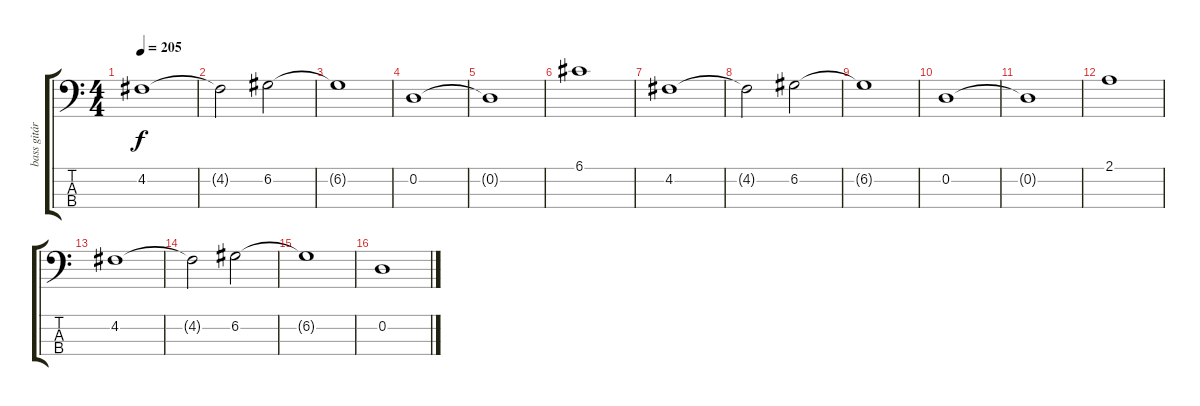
\track ("bass gitár" "bass gitár") {instrument electricbasspick}
\staff {score tabs}
\tuning (G2 D2 A1 E1) {hide}
\ts (4 4)
\tempo 205
\clef f4
\ks c
4.2.1{dy f} |
4.2{t}.2 6.2.2 |
6.2{t}.1 |
0.2.1 |
0.2{t}.1 |
6.1.1 |
4.2.1 |
4.2{t}.2 6.2.2 |
6.2{t}.1 |
0.2.1 |
0.2{t}.1 |
2.1.1 |
4.2.1 |
4.2{t}.2 6.2.2 |
6.2{t}.1 |
0.2.1
